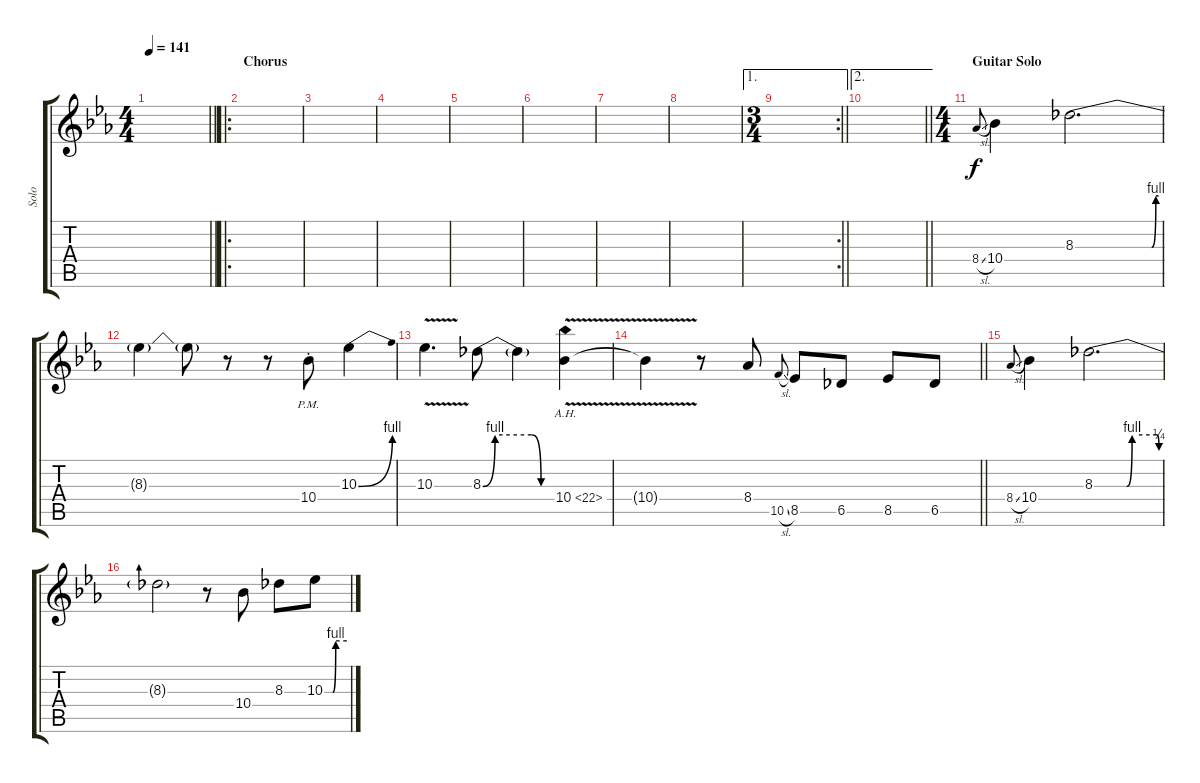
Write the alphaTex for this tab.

\track ("Solo" "Solo") {instrument overdrivenguitar}
\staff {score tabs}
\tuning (D4 A3 F3 C3 G2 D2) {hide}
\ts (4 4)
\tempo 141
\clef g2
\barLineRight lightlight
\ks cminor
|
\ro
\section ("" "Chorus")
|
|
|
|
|
|
|
\ae 1
\rc 2
\ts (3 4)
\barLineRight lightlight
|
\ae 2
\barLineRight lightlight
|
\ts (4 4)
\section ("" "Guitar Solo")
8.4{sl}.8{gr onbeat} 10.4.4 8.3{be (custom 0 0 55 0 58 4 60 4)}.2{d} |
8.3{t}.4 8.3{t}.8 r.8 r.8 10.4{pm st}.8 10.3{be (bend 0 0 60 4)}.4 |
10.3{v}.4{d} 8.3{be (custom 0 0 10 4 40 4 48 0 60 0)}.8 8.3{t}.4 10.4{ah 12 v}.4 |
\barLineRight lightlight
10.4{t}.4 r.8 8.4.8 10.5{sl}.8{gr onbeat} 8.5.8 6.5.8 8.5.8 6.5.8 |
8.4{sl}.8{gr onbeat} 10.4.4 8.3{be (custom 0 0 30 0 35 4 58 4 60 1)}.2{d} |
8.3{t}.2 r.8 10.4.8 8.3.8 10.3{be (custom 0 0 22 0 30 4 60 4)}.8
